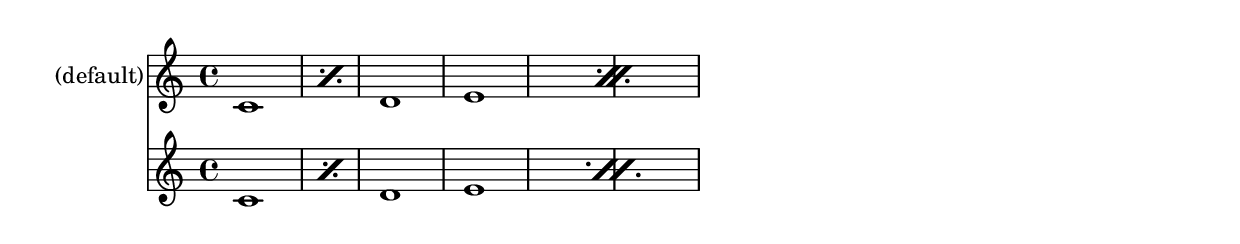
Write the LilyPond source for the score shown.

\version "2.14.0"
\header {
  texidoc = "The positioning of dots and slashes in percent repeat
glyphs can be altered using @code{dot-negative-kern} and
@code{slash-negative-kern}."
}

<<
  \new Staff {
    \set Staff.instrumentName = #"(default)"
    \repeat percent 2 { c'1 }
    \repeat percent 2 { d'1 e' }
  }
  \new Staff {
    \override PercentRepeat #'dot-negative-kern = #1.1
    \repeat percent 2 { c'1 }
    \override DoublePercentRepeat #'dot-negative-kern = #0
    \override DoublePercentRepeat #'slash-negative-kern = #1
    \repeat percent 2 { d'1 e' }
  }
>>
